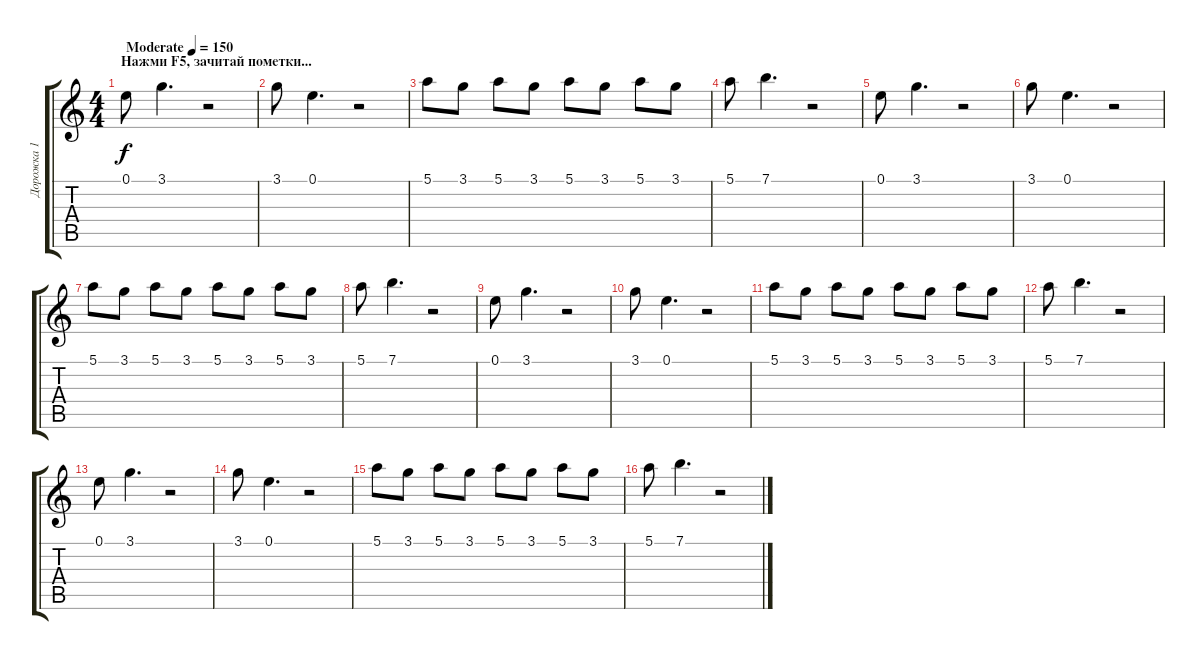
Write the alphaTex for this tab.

\track ("Дорожка 1" "Дорожка 1") {instrument acousticguitarsteel}
\staff {score tabs}
\tuning (E4 B3 G3 D3 A2 E2) {hide}
\ts (4 4)
\section ("" "Нажми F5, зачитай пометки...")
\tempo (150 "Moderate")
\clef g2
\ks c
0.1.8{dy f instrument acousticguitarsteel} 3.1.4{d} r.2 |
3.1.8 0.1.4{d} r.2 |
5.1.8 3.1.8 5.1.8 3.1.8 5.1.8 3.1.8 5.1.8 3.1.8 |
5.1.8 7.1.4{d} r.2 |
0.1.8 3.1.4{d} r.2 |
3.1.8 0.1.4{d} r.2 |
5.1.8 3.1.8 5.1.8 3.1.8 5.1.8 3.1.8 5.1.8 3.1.8 |
5.1.8 7.1.4{d} r.2 |
0.1.8 3.1.4{d} r.2 |
3.1.8 0.1.4{d} r.2 |
5.1.8 3.1.8 5.1.8 3.1.8 5.1.8 3.1.8 5.1.8 3.1.8 |
5.1.8 7.1.4{d} r.2 |
0.1.8 3.1.4{d} r.2 |
3.1.8 0.1.4{d} r.2 |
5.1.8 3.1.8 5.1.8 3.1.8 5.1.8 3.1.8 5.1.8 3.1.8 |
5.1.8 7.1.4{d} r.2
